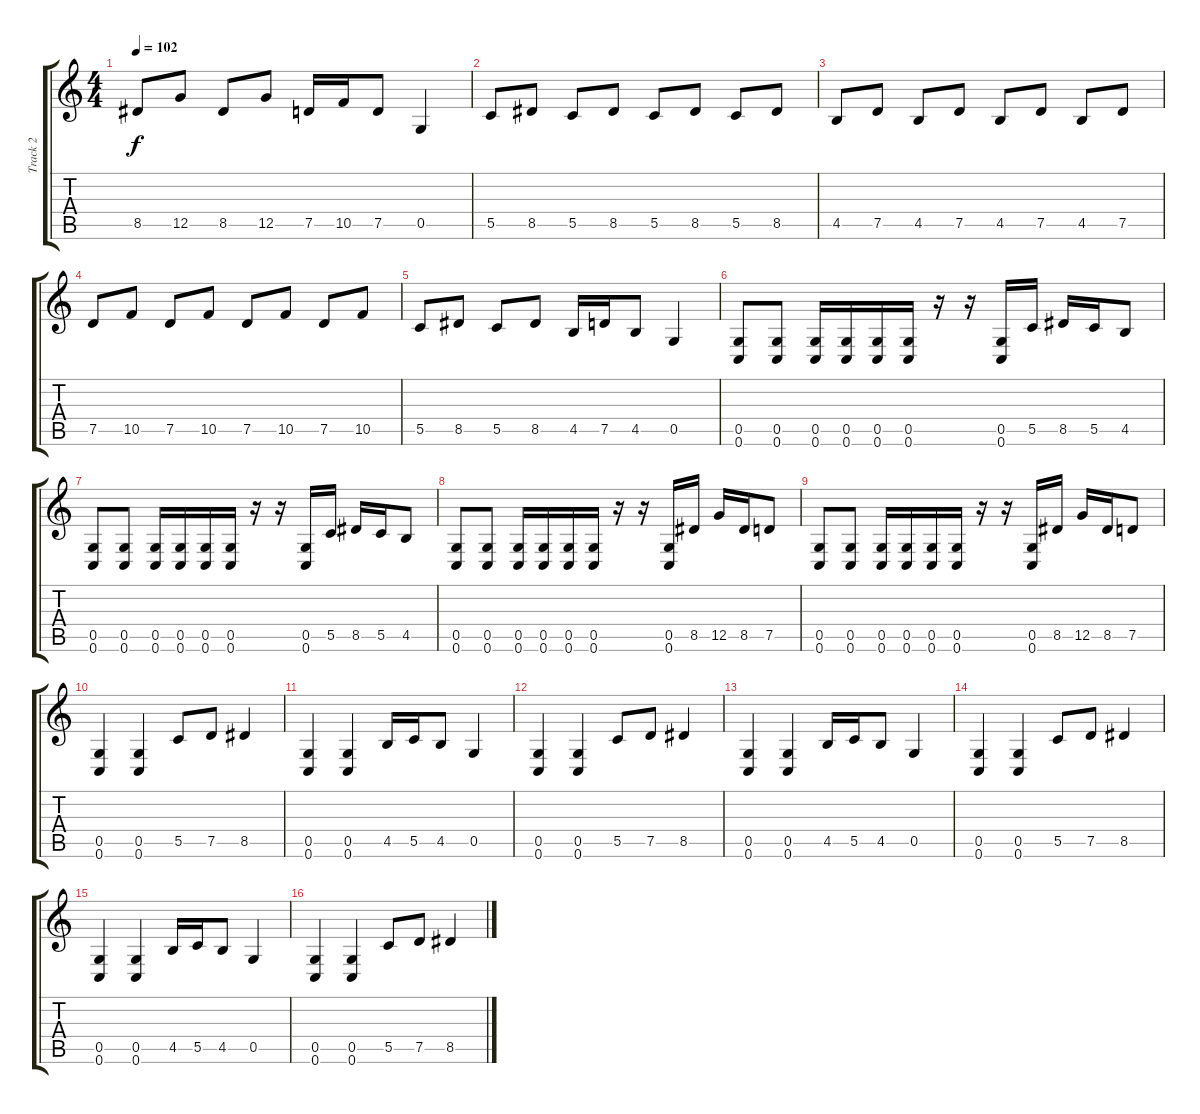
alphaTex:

\track ("Track 2" "Track 2") {instrument overdrivenguitar}
\staff {score tabs}
\tuning (D4 A3 F3 C3 G2 C2) {hide}
\ts (4 4)
\tempo 102
\clef g2
\ks c
8.5.8{dy f} 12.5.8 8.5.8 12.5.8 7.5.16 10.5.16 7.5.8 0.5.4 |
5.5.8 8.5.8 5.5.8 8.5.8 5.5.8 8.5.8 5.5.8 8.5.8 |
4.5.8 7.5.8 4.5.8 7.5.8 4.5.8 7.5.8 4.5.8 7.5.8 |
7.5.8 10.5.8 7.5.8 10.5.8 7.5.8 10.5.8 7.5.8 10.5.8 |
5.5.8 8.5.8 5.5.8 8.5.8 4.5.16 7.5.16 4.5.8 0.5.4 |
(0.5 0.6).8 (0.5 0.6).8 (0.5 0.6).16 (0.5 0.6).16 (0.5 0.6).16 (0.5 0.6).16 r.16 r.16 (0.5 0.6).16 5.5.16 8.5.16 5.5.16 4.5.8 |
(0.5 0.6).8 (0.5 0.6).8 (0.5 0.6).16 (0.5 0.6).16 (0.5 0.6).16 (0.5 0.6).16 r.16 r.16 (0.5 0.6).16 5.5.16 8.5.16 5.5.16 4.5.8 |
(0.5 0.6).8 (0.5 0.6).8 (0.5 0.6).16 (0.5 0.6).16 (0.5 0.6).16 (0.5 0.6).16 r.16 r.16 (0.5 0.6).16 8.5.16 12.5.16 8.5.16 7.5.8 |
(0.5 0.6).8 (0.5 0.6).8 (0.5 0.6).16 (0.5 0.6).16 (0.5 0.6).16 (0.5 0.6).16 r.16 r.16 (0.5 0.6).16 8.5.16 12.5.16 8.5.16 7.5.8 |
(0.5 0.6).4 (0.5 0.6).4 5.5.8 7.5.8 8.5.4 |
(0.5 0.6).4 (0.5 0.6).4 4.5.16 5.5.16 4.5.8 0.5.4 |
(0.5 0.6).4 (0.5 0.6).4 5.5.8 7.5.8 8.5.4 |
(0.5 0.6).4 (0.5 0.6).4 4.5.16 5.5.16 4.5.8 0.5.4 |
(0.5 0.6).4 (0.5 0.6).4 5.5.8 7.5.8 8.5.4 |
(0.5 0.6).4 (0.5 0.6).4 4.5.16 5.5.16 4.5.8 0.5.4 |
(0.5 0.6).4 (0.5 0.6).4 5.5.8 7.5.8 8.5.4
